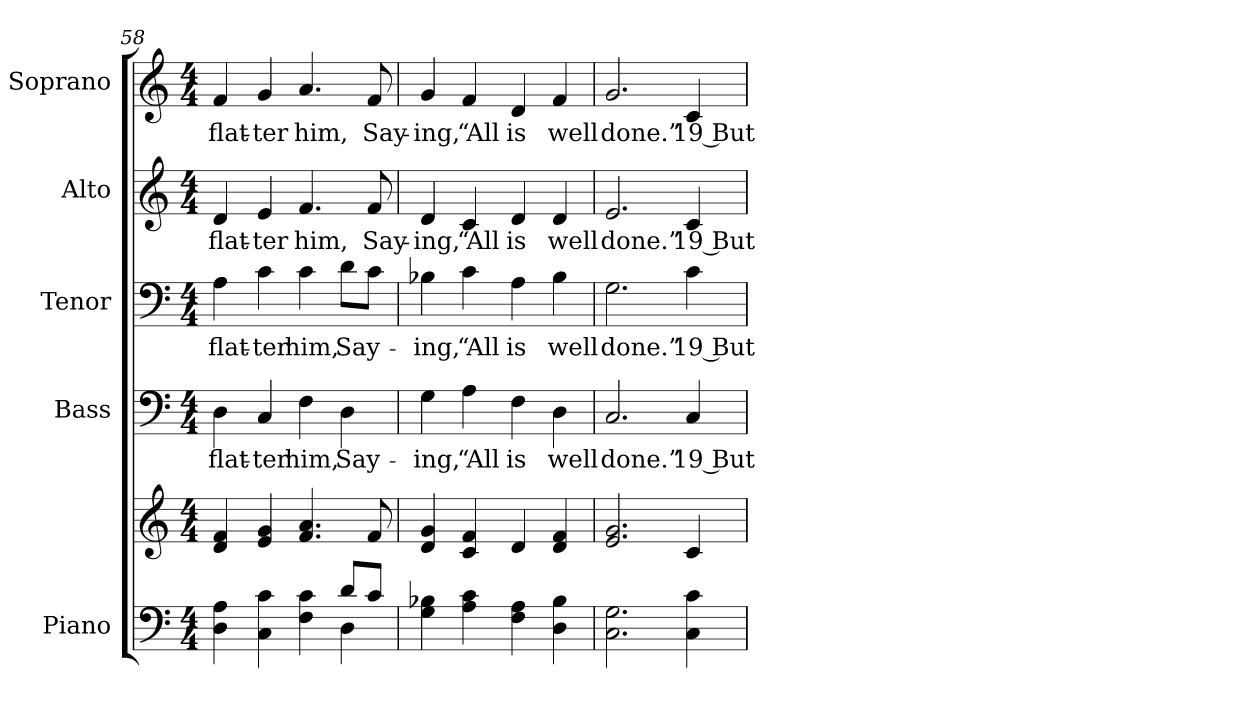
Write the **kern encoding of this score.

**kern	**kern	**kern	**text	**kern	**text	**kern	**text	**kern	**text
*part5	*part5	*part4	*part4	*part3	*part3	*part2	*part2	*part1	*part1
*staff6	*staff5	*staff4	*staff4	*staff3	*staff3	*staff2	*staff2	*staff1	*staff1
*I"Piano	*	*I"Bass	*	*I"Tenor	*	*I"Alto	*	*I"Soprano	*
*I'Pno.	*	*I'B.	*	*I'T.	*	*I'A.	*	*I'S.	*
*clefF4	*clefG2	*clefF4	*	*clefF4	*	*clefG2	*	*clefG2	*
*k[]	*k[]	*k[]	*	*k[]	*	*k[]	*	*k[]	*
*C:	*C:	*C:	*	*C:	*	*C:	*	*C:	*
*M4/4	*M4/4	*M4/4	*	*M4/4	*	*M4/4	*	*M4/4	*
=58	=58	=58	=58	=58	=58	=58	=58	=58	=58
*^	*	*	*	*	*	*	*	*	*
!	!	!	!	!LO:LY:b:color=#000000	!	!	!	!	!	!
!	!	!	!	!	!	!LO:LY:b:color=#000000	!	!	!	!
!	!	!	!	!	!	!	!	!LO:LY:b:color=#000000	!	!
!	!	!	!	!	!	!	!	!	!	!LO:LY:b:color=#000000
4Di\ 4Ai	2ryy	4di/ 4fi	4Di\	flat-	4Ai\	flat-	4di/	flat-	4fi/	flat-
!	!	!	!	!LO:LY:b:color=#000000	!	!	!	!	!	!
!	!	!	!	!	!	!LO:LY:b:color=#000000	!	!	!	!
!	!	!	!	!	!	!	!	!LO:LY:b:color=#000000	!	!
!	!	!	!	!	!	!	!	!	!	!LO:LY:b:color=#000000
4Ci\ 4ci	.	4ei/ 4gi	4Ci/	-ter	4ci\	-ter	4ei/	-ter	4gi/	-ter
!	!	!	!	!LO:LY:b:color=#000000	!	!	!	!	!	!
!	!	!	!	!	!	!LO:LY:b:color=#000000	!	!	!	!
!	!	!	!	!	!	!	!	!LO:LY:b:color=#000000	!	!
!	!	!	!	!	!	!	!	!	!	!LO:LY:b:color=#000000
4Fi\ 4ci	4ryy	4.fi/ 4.ai	4Fi\	him,	4ci\	him,	4.fi/	him,	4.ai/	him,
!	!	!	!	!LO:LY:b:color=#000000	!	!	!	!	!	!
!	!	!	!	!	!	!LO:LY:b:color=#000000	!	!	!	!
8di/L	4Di\	.	4Di\	Say-	8di\L	Say-	.	.	.	.
!	!	!	!	!	!	!	!	!LO:LY:b:color=#000000	!	!
!	!	!	!	!	!	!	!	!	!	!LO:LY:b:color=#000000
8ci/J	.	8fi/	.	.	8ci\J	.	8fi/	Say-	8fi/	Say-
*v	*v	*	*	*	*	*	*	*	*	*
=59	=59	=59	=59	=59	=59	=59	=59	=59	=59
!	!	!	!LO:LY:b:color=#000000	!	!	!	!	!	!
!	!	!	!	!	!LO:LY:b:color=#000000	!	!	!	!
!	!	!	!	!	!	!	!LO:LY:b:color=#000000	!	!
!	!	!	!	!	!	!	!	!	!LO:LY:b:color=#000000
4Gi\ 4B-Xi	4di/ 4gi	4Gi\	-ing,	4B-Xi\	-ing,	4di/	-ing,	4gi/	-ing,
!	!	!	!LO:LY:b:color=#000000	!	!	!	!	!	!
!	!	!	!	!	!LO:LY:b:color=#000000	!	!	!	!
!	!	!	!	!	!	!	!LO:LY:b:color=#000000	!	!
!	!	!	!	!	!	!	!	!	!LO:LY:b:color=#000000
4Ai\ 4ci	4ci/ 4fi	4Ai\	“All	4ci\	“All	4ci/	“All	4fi/	“All
!	!	!	!LO:LY:b:color=#000000	!	!	!	!	!	!
!	!	!	!	!	!LO:LY:b:color=#000000	!	!	!	!
!	!	!	!	!	!	!	!LO:LY:b:color=#000000	!	!
!	!	!	!	!	!	!	!	!	!LO:LY:b:color=#000000
4Fi\ 4Ai	4di/	4Fi\	is	4Ai\	is	4di/	is	4di/	is
!	!	!	!LO:LY:b:color=#000000	!	!	!	!	!	!
!	!	!	!	!	!LO:LY:b:color=#000000	!	!	!	!
!	!	!	!	!	!	!	!LO:LY:b:color=#000000	!	!
!	!	!	!	!	!	!	!	!	!LO:LY:b:color=#000000
4Di\ 4B-i	4di/ 4fi	4Di\	well	4B-i\	well	4di/	well	4fi/	well
!!LO:PB:g=z
=60	=60	=60	=60	=60	=60	=60	=60	=60	=60
!	!	!	!LO:LY:b:color=#000000	!	!	!	!	!	!
!	!	!	!	!	!LO:LY:b:color=#000000	!	!	!	!
!	!	!	!	!	!	!	!LO:LY:b:color=#000000	!	!
!	!	!	!	!	!	!	!	!	!LO:LY:b:color=#000000
2.Ci\ 2.Gi	2.ei/ 2.gi	2.Ci/	done.”	2.Gi\	done.”	2.ei/	done.”	2.gi/	done.”
!	!	!	!LO:LY:b:color=#000000	!	!	!	!	!	!
!	!	!	!	!	!LO:LY:b:color=#000000	!	!	!	!
!	!	!	!	!	!	!	!LO:LY:b:color=#000000	!	!
!	!	!	!	!	!	!	!	!	!LO:LY:b:color=#000000
4Ci\ 4ci	4ci/	4Ci/	19 But	4ci\	19 But	4ci/	19 But	4ci/	19 But
=	=	=	=	=	=	=	=	=	=
*-	*-	*-	*-	*-	*-	*-	*-	*-	*-
